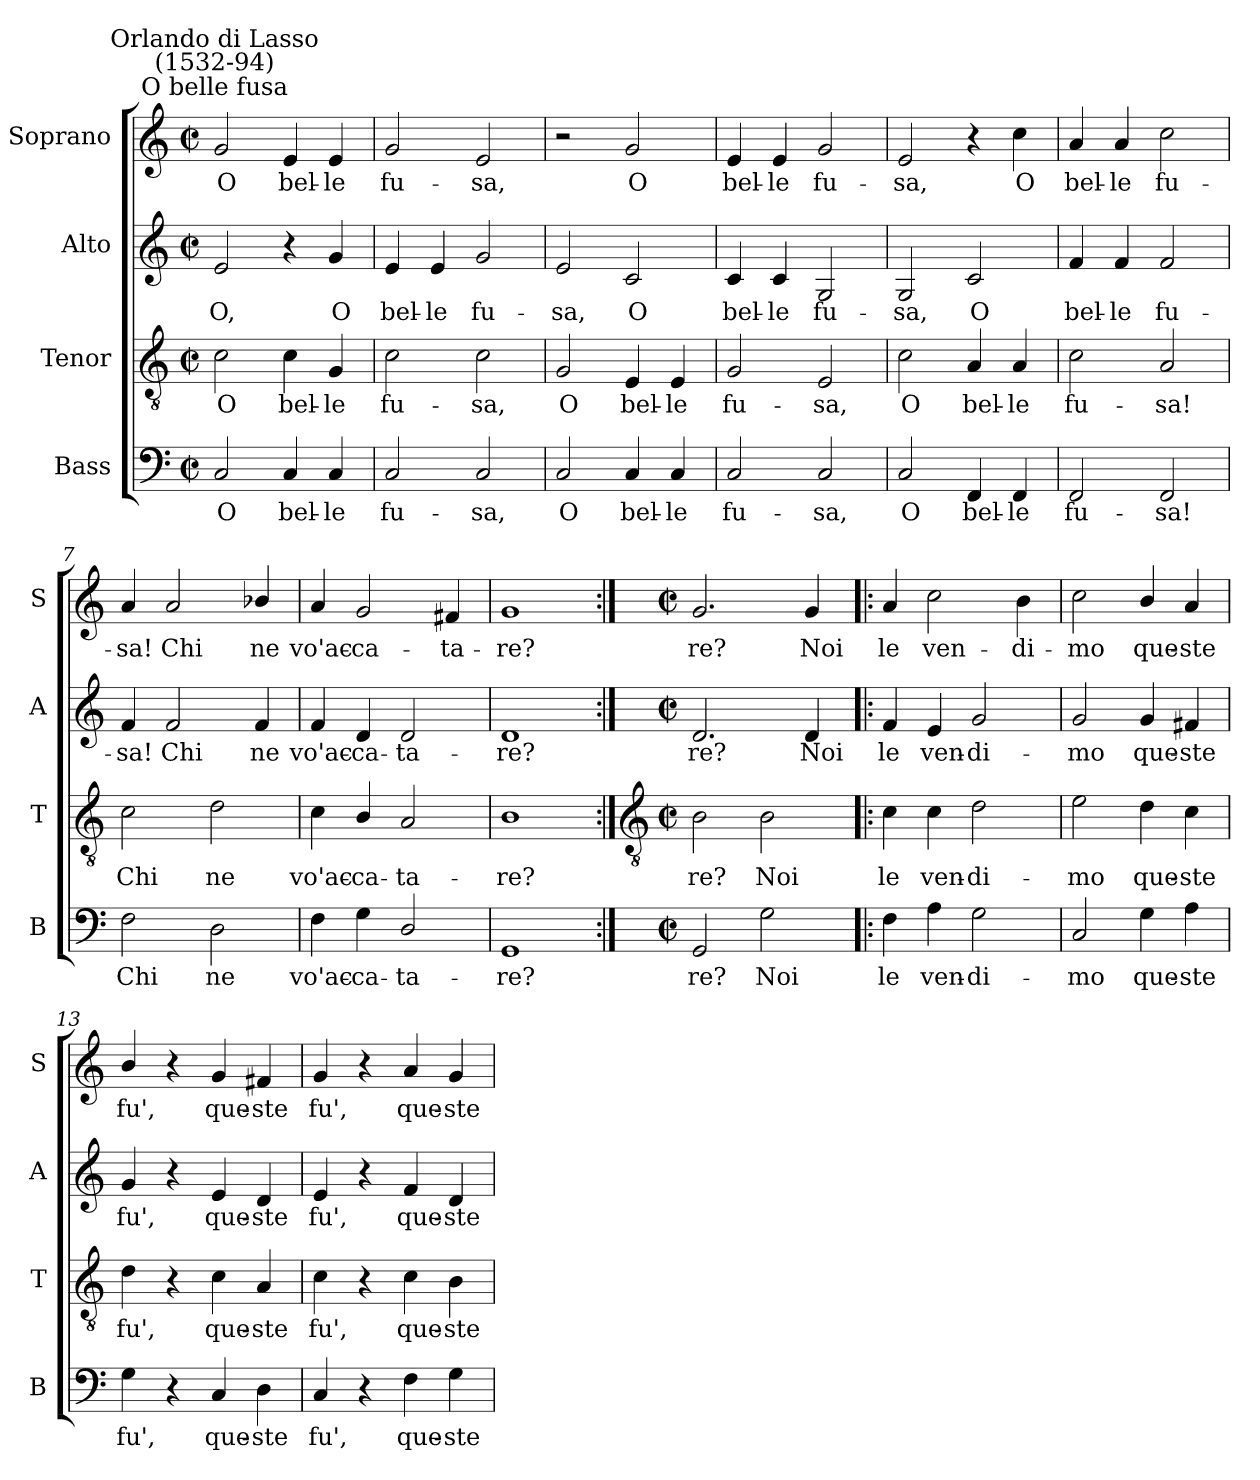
**kern	**text	**kern	**text	**kern	**text	**kern	**text
*part4	*part4	*part3	*part3	*part2	*part2	*part1	*part1
*staff4	*staff4	*staff3	*staff3	*staff2	*staff2	*staff1	*staff1
*I"Bass	*	*I"Tenor	*	*I"Alto	*	*I"Soprano	*
*I'B	*	*I'T	*	*I'A	*	*I'S	*
*clefF4	*	*clefGv2	*	*clefG2	*	*clefG2	*
*k[]	*	*k[]	*	*k[]	*	*k[]	*
*C:	*	*C:	*	*C:	*	*C:	*
*M2/2	*	*M2/2	*	*M2/2	*	*M2/2	*
*met(c|)	*	*met(c|)	*	*met(c|)	*	*met(c|)	*
=1	=1	=1	=1	=1	=1	=1	=1
!	!	!	!	!	!	!LO:TX:a:cj:t=O belle fusa	!
!	!	!	!	!	!	!LO:TX:a:cj:t=Orlando di Lasso\n(1532-94)	!
!	!LO:LY:b	!	!LO:LY:b	!	!LO:LY:b	!	!LO:LY:b
2C	O	2c	O	2e	O,	2g	O
!	!LO:LY:b	!	!LO:LY:b	!	!	!	!LO:LY:b
4C	bel-	4c	bel-	4r	.	4e	bel-
!	!LO:LY:b	!	!LO:LY:b	!	!LO:LY:b	!	!LO:LY:b
4C	-le	4G	-le	4g	O	4e	-le
=2	=2	=2	=2	=2	=2	=2	=2
!	!LO:LY:b	!	!LO:LY:b	!	!LO:LY:b	!	!LO:LY:b
2C	fu-	2c	fu-	4e	bel-	2g	fu-
!	!	!	!	!	!LO:LY:b	!	!
.	.	.	.	4e	-le	.	.
!	!LO:LY:b	!	!LO:LY:b	!	!LO:LY:b	!	!LO:LY:b
2C	-sa,	2c	-sa,	2g	fu-	2e	-sa,
=3	=3	=3	=3	=3	=3	=3	=3
!	!LO:LY:b	!	!LO:LY:b	!	!LO:LY:b	!	!
2C	O	2G	O	2e	-sa,	2r	.
!	!LO:LY:b	!	!LO:LY:b	!	!LO:LY:b	!	!LO:LY:b
4C	bel-	4E	bel-	2c	O	2g	O
!	!LO:LY:b	!	!LO:LY:b	!	!	!	!
4C	-le	4E	-le	.	.	.	.
=4	=4	=4	=4	=4	=4	=4	=4
!	!LO:LY:b	!	!LO:LY:b	!	!LO:LY:b	!	!LO:LY:b
2C	fu-	2G	fu-	4c	bel-	4e	bel-
!	!	!	!	!	!LO:LY:b	!	!LO:LY:b
.	.	.	.	4c	-le	4e	-le
!	!LO:LY:b	!	!LO:LY:b	!	!LO:LY:b	!	!LO:LY:b
2C	-sa,	2E	-sa,	2G	fu-	2g	fu-
=5	=5	=5	=5	=5	=5	=5	=5
!	!LO:LY:b	!	!LO:LY:b	!	!LO:LY:b	!	!LO:LY:b
2C	O	2c	O	2G	-sa,	2e	-sa,
!	!LO:LY:b	!	!LO:LY:b	!	!LO:LY:b	!	!
4FF	bel-	4A	bel-	2c	O	4r	.
!	!LO:LY:b	!	!LO:LY:b	!	!	!	!LO:LY:b
4FF	-le	4A	-le	.	.	4cc	O
=6	=6	=6	=6	=6	=6	=6	=6
!	!LO:LY:b	!	!LO:LY:b	!	!LO:LY:b	!	!LO:LY:b
2FF	fu-	2c	fu-	4f	bel-	4a	bel-
!	!	!	!	!	!LO:LY:b	!	!LO:LY:b
.	.	.	.	4f	-le	4a	-le
!	!LO:LY:b	!	!LO:LY:b	!	!LO:LY:b	!	!LO:LY:b
2FF	-sa!	2A	-sa!	2f	fu-	2cc	fu-
=7	=7	=7	=7	=7	=7	=7	=7
!	!LO:LY:b	!	!LO:LY:b	!	!LO:LY:b	!	!LO:LY:b
2F	Chi	2c	Chi	4f	-sa!	4a	-sa!
!	!	!	!	!	!LO:LY:b	!	!LO:LY:b
.	.	.	.	2f	Chi	2a	Chi
!	!LO:LY:b	!	!LO:LY:b	!	!	!	!
2D	ne	2d	ne	.	.	.	.
!	!	!	!	!	!LO:LY:b	!	!LO:LY:b
.	.	.	.	4f	ne	4b-X/	ne
=8	=8	=8	=8	=8	=8	=8	=8
!	!LO:LY:b	!	!LO:LY:b	!	!LO:LY:b	!	!LO:LY:b
4F	vo'ac-	4c	vo'ac-	4f	vo'ac-	4a	vo'ac-
!	!LO:LY:b	!	!LO:LY:b	!	!LO:LY:b	!	!LO:LY:b
4G	-ca-	4B/	-ca-	4d	-ca-	2g	-ca-
!	!LO:LY:b	!	!LO:LY:b	!	!LO:LY:b	!	!
2D/	-ta-	2A	-ta-	2d	-ta-	.	.
!	!	!	!	!	!	!	!LO:LY:b
.	.	.	.	.	.	4f#X	-ta-
=9	=9	=9	=9	=9	=9	=9	=9
!	!LO:LY:b	!	!LO:LY:b	!	!LO:LY:b	!	!LO:LY:b
1GG	-re?	1B	-re?	1d	-re?	1g	-re?
!!LO:LB:g=z
=10:|!	=10:|!	=10:|!	=10:|!	=10:|!	=10:|!	=10:|!	=10:|!
*	*	*clefGv2	*	*	*	*	*
*M2/2	*	*M2/2	*	*M2/2	*	*M2/2	*
*met(c|)	*	*met(c|)	*	*met(c|)	*	*met(c|)	*
!	!LO:LY:b	!	!LO:LY:b	!	!LO:LY:b	!	!LO:LY:b
2GG	re?	2B	re?	2.d	re?	2.g	re?
!	!LO:LY:b	!	!LO:LY:b	!	!	!	!
2G	Noi	2B	Noi	.	.	.	.
!	!	!	!	!	!LO:LY:b	!	!LO:LY:b
.	.	.	.	4d	Noi	4g	Noi
=11!|:	=11!|:	=11!|:	=11!|:	=11!|:	=11!|:	=11!|:	=11!|:
!	!LO:LY:b	!	!LO:LY:b	!	!LO:LY:b	!	!LO:LY:b
4F	le	4c	le	4f	le	4a	le
!	!LO:LY:b	!	!LO:LY:b	!	!LO:LY:b	!	!LO:LY:b
4A	ven-	4c	ven-	4e	ven-	2cc	ven-
!	!LO:LY:b	!	!LO:LY:b	!	!LO:LY:b	!	!
2G	-di-	2d	-di-	2g	-di-	.	.
!	!	!	!	!	!	!	!LO:LY:b
.	.	.	.	.	.	4b	-di-
=12	=12	=12	=12	=12	=12	=12	=12
!	!LO:LY:b	!	!LO:LY:b	!	!LO:LY:b	!	!LO:LY:b
2C	-mo	2e	-mo	2g	-mo	2cc	-mo
!	!LO:LY:b	!	!LO:LY:b	!	!LO:LY:b	!	!LO:LY:b
4G	que-	4d	que-	4g	que-	4b/	que-
!	!LO:LY:b	!	!LO:LY:b	!	!LO:LY:b	!	!LO:LY:b
4A	-ste	4c	-ste	4f#X	-ste	4a	-ste
=13	=13	=13	=13	=13	=13	=13	=13
!	!LO:LY:b	!	!LO:LY:b	!	!LO:LY:b	!	!LO:LY:b
4G	fu',	4d	fu',	4g	fu',	4b/	fu',
4r	.	4r	.	4r	.	4r	.
!	!LO:LY:b	!	!LO:LY:b	!	!LO:LY:b	!	!LO:LY:b
4C	que-	4c	que-	4e	que-	4g	que-
!	!LO:LY:b	!	!LO:LY:b	!	!LO:LY:b	!	!LO:LY:b
4D	-ste	4A	-ste	4d	-ste	4f#X	-ste
=14	=14	=14	=14	=14	=14	=14	=14
!	!LO:LY:b	!	!LO:LY:b	!	!LO:LY:b	!	!LO:LY:b
4C	fu',	4c	fu',	4e	fu',	4g	fu',
4r	.	4r	.	4r	.	4r	.
!	!LO:LY:b	!	!LO:LY:b	!	!LO:LY:b	!	!LO:LY:b
4F	que-	4c	que-	4f	que-	4a	que-
!	!LO:LY:b	!	!LO:LY:b	!	!LO:LY:b	!	!LO:LY:b
4G	-ste	4B	-ste	4d	-ste	4g	-ste
=	=	=	=	=	=	=	=
*-	*-	*-	*-	*-	*-	*-	*-
